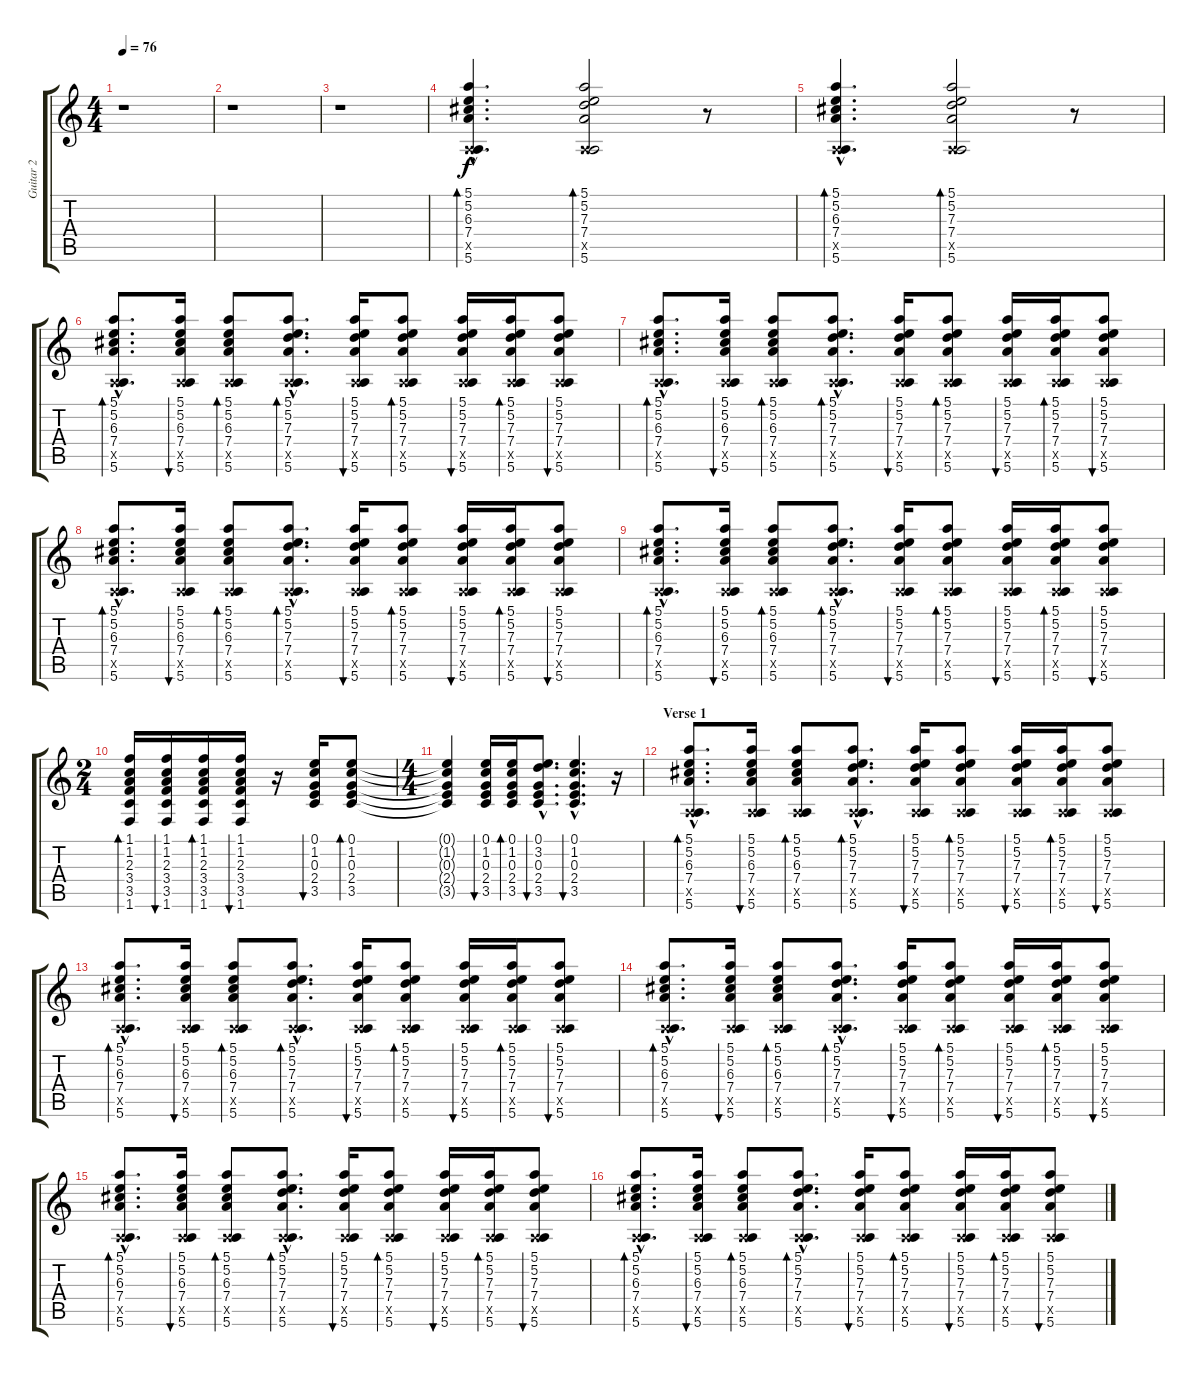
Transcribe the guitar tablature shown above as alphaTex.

\track ("Guitar 2" "Guitar 2") {instrument acousticguitarsteel}
\staff {score tabs}
\tuning (E4 B3 G3 D3 A2 E2) {hide}
\ts (4 4)
\tempo 76
\clef g2
\ks c
r.1{dy f instrument acousticguitarsteel} |
r.1 |
r.1 |
(5.1{hac} 5.2{hac} 6.3{hac} 7.4{hac} 0.5{hac x} 5.6{hac}).4{d bd 60} (5.1 5.2 7.3 7.4 0.5{x} 5.6).2{bd 60} r.8 |
(5.1{hac} 5.2{hac} 6.3{hac} 7.4{hac} 0.5{hac x} 5.6{hac}).4{d bd 60} (5.1 5.2 7.3 7.4 0.5{x} 5.6).2{bd 60} r.8 |
(5.1{hac} 5.2{hac} 6.3{hac} 7.4{hac} 0.5{hac x} 5.6{hac}).8{d bd 30} (5.1 5.2 6.3 7.4 0.5{x} 5.6).16{bu 30} (5.1 5.2 6.3 7.4 0.5{x} 5.6).8{bd 30} (5.1{hac} 5.2{hac} 7.3{hac} 7.4{hac} 0.5{hac x} 5.6{hac}).8{d bd 30} (5.1 5.2 7.3 7.4 0.5{x} 5.6).16{bu 30} (5.1 5.2 7.3 7.4 0.5{x} 5.6).8{bd 30} (5.1 5.2 7.3 7.4 0.5{x} 5.6).16{bu 30} (5.1 5.2 7.3 7.4 0.5{x} 5.6).16{bd 30} (5.1 5.2 7.3 7.4 0.5{x} 5.6).8{bu 30} |
(5.1{hac} 5.2{hac} 6.3{hac} 7.4{hac} 0.5{hac x} 5.6{hac}).8{d bd 30} (5.1 5.2 6.3 7.4 0.5{x} 5.6).16{bu 30} (5.1 5.2 6.3 7.4 0.5{x} 5.6).8{bd 30} (5.1{hac} 5.2{hac} 7.3{hac} 7.4{hac} 0.5{hac x} 5.6{hac}).8{d bd 30} (5.1 5.2 7.3 7.4 0.5{x} 5.6).16{bu 30} (5.1 5.2 7.3 7.4 0.5{x} 5.6).8{bd 30} (5.1 5.2 7.3 7.4 0.5{x} 5.6).16{bu 30} (5.1 5.2 7.3 7.4 0.5{x} 5.6).16{bd 30} (5.1 5.2 7.3 7.4 0.5{x} 5.6).8{bu 30} |
(5.1{hac} 5.2{hac} 6.3{hac} 7.4{hac} 0.5{hac x} 5.6{hac}).8{d bd 30} (5.1 5.2 6.3 7.4 0.5{x} 5.6).16{bu 30} (5.1 5.2 6.3 7.4 0.5{x} 5.6).8{bd 30} (5.1{hac} 5.2{hac} 7.3{hac} 7.4{hac} 0.5{hac x} 5.6{hac}).8{d bd 30} (5.1 5.2 7.3 7.4 0.5{x} 5.6).16{bu 30} (5.1 5.2 7.3 7.4 0.5{x} 5.6).8{bd 30} (5.1 5.2 7.3 7.4 0.5{x} 5.6).16{bu 30} (5.1 5.2 7.3 7.4 0.5{x} 5.6).16{bd 30} (5.1 5.2 7.3 7.4 0.5{x} 5.6).8{bu 30} |
(5.1{hac} 5.2{hac} 6.3{hac} 7.4{hac} 0.5{hac x} 5.6{hac}).8{d bd 30} (5.1 5.2 6.3 7.4 0.5{x} 5.6).16{bu 30} (5.1 5.2 6.3 7.4 0.5{x} 5.6).8{bd 30} (5.1{hac} 5.2{hac} 7.3{hac} 7.4{hac} 0.5{hac x} 5.6{hac}).8{d bd 30} (5.1 5.2 7.3 7.4 0.5{x} 5.6).16{bu 30} (5.1 5.2 7.3 7.4 0.5{x} 5.6).8{bd 30} (5.1 5.2 7.3 7.4 0.5{x} 5.6).16{bu 30} (5.1 5.2 7.3 7.4 0.5{x} 5.6).16{bd 30} (5.1 5.2 7.3 7.4 0.5{x} 5.6).8{bu 30} |
\ts (2 4)
(1.1 1.2 2.3 3.4 3.5 1.6).16{bd 30} (1.1 1.2 2.3 3.4 3.5 1.6).16{bu 30} (1.1 1.2 2.3 3.4 3.5 1.6).16{bd 30} (1.1 1.2 2.3 3.4 3.5 1.6).16{bu 30} r.16 (0.1 1.2 0.3 2.4 3.5).16{bu 30} (0.1 1.2 0.3 2.4 3.5).8{bd 30} |
\ts (4 4)
(0.1{t} 1.2{t} 0.3{t} 2.4{t} 3.5{t}).4 (0.1 1.2 0.3 2.4 3.5).16{bu 30} (0.1 1.2 0.3 2.4 3.5).16{bd 30} (0.1{hac} 3.2{hac} 0.3{hac} 2.4{hac} 3.5{hac}).8{d bu 30} (0.1{hac} 1.2{hac} 0.3{hac} 2.4{hac} 3.5{hac}).4{d bu 30} r.16 |
\section ("" "Verse 1")
(5.1{hac} 5.2{hac} 6.3{hac} 7.4{hac} 0.5{hac x} 5.6{hac}).8{d bd 30 volume 12} (5.1 5.2 6.3 7.4 0.5{x} 5.6).16{bu 30} (5.1 5.2 6.3 7.4 0.5{x} 5.6).8{bd 30} (5.1{hac} 5.2{hac} 7.3{hac} 7.4{hac} 0.5{hac x} 5.6{hac}).8{d bd 30} (5.1 5.2 7.3 7.4 0.5{x} 5.6).16{bu 30} (5.1 5.2 7.3 7.4 0.5{x} 5.6).8{bd 30} (5.1 5.2 7.3 7.4 0.5{x} 5.6).16{bu 30} (5.1 5.2 7.3 7.4 0.5{x} 5.6).16{bd 30} (5.1 5.2 7.3 7.4 0.5{x} 5.6).8{bu 30} |
(5.1{hac} 5.2{hac} 6.3{hac} 7.4{hac} 0.5{hac x} 5.6{hac}).8{d bd 30} (5.1 5.2 6.3 7.4 0.5{x} 5.6).16{bu 30} (5.1 5.2 6.3 7.4 0.5{x} 5.6).8{bd 30} (5.1{hac} 5.2{hac} 7.3{hac} 7.4{hac} 0.5{hac x} 5.6{hac}).8{d bd 30} (5.1 5.2 7.3 7.4 0.5{x} 5.6).16{bu 30} (5.1 5.2 7.3 7.4 0.5{x} 5.6).8{bd 30} (5.1 5.2 7.3 7.4 0.5{x} 5.6).16{bu 30} (5.1 5.2 7.3 7.4 0.5{x} 5.6).16{bd 30} (5.1 5.2 7.3 7.4 0.5{x} 5.6).8{bu 30} |
(5.1{hac} 5.2{hac} 6.3{hac} 7.4{hac} 0.5{hac x} 5.6{hac}).8{d bd 30} (5.1 5.2 6.3 7.4 0.5{x} 5.6).16{bu 30} (5.1 5.2 6.3 7.4 0.5{x} 5.6).8{bd 30} (5.1{hac} 5.2{hac} 7.3{hac} 7.4{hac} 0.5{hac x} 5.6{hac}).8{d bd 30} (5.1 5.2 7.3 7.4 0.5{x} 5.6).16{bu 30} (5.1 5.2 7.3 7.4 0.5{x} 5.6).8{bd 30} (5.1 5.2 7.3 7.4 0.5{x} 5.6).16{bu 30} (5.1 5.2 7.3 7.4 0.5{x} 5.6).16{bd 30} (5.1 5.2 7.3 7.4 0.5{x} 5.6).8{bu 30} |
(5.1{hac} 5.2{hac} 6.3{hac} 7.4{hac} 0.5{hac x} 5.6{hac}).8{d bd 30} (5.1 5.2 6.3 7.4 0.5{x} 5.6).16{bu 30} (5.1 5.2 6.3 7.4 0.5{x} 5.6).8{bd 30} (5.1{hac} 5.2{hac} 7.3{hac} 7.4{hac} 0.5{hac x} 5.6{hac}).8{d bd 30} (5.1 5.2 7.3 7.4 0.5{x} 5.6).16{bu 30} (5.1 5.2 7.3 7.4 0.5{x} 5.6).8{bd 30} (5.1 5.2 7.3 7.4 0.5{x} 5.6).16{bu 30} (5.1 5.2 7.3 7.4 0.5{x} 5.6).16{bd 30} (5.1 5.2 7.3 7.4 0.5{x} 5.6).8{bu 30} |
(5.1{hac} 5.2{hac} 6.3{hac} 7.4{hac} 0.5{hac x} 5.6{hac}).8{d bd 30} (5.1 5.2 6.3 7.4 0.5{x} 5.6).16{bu 30} (5.1 5.2 6.3 7.4 0.5{x} 5.6).8{bd 30} (5.1{hac} 5.2{hac} 7.3{hac} 7.4{hac} 0.5{hac x} 5.6{hac}).8{d bd 30} (5.1 5.2 7.3 7.4 0.5{x} 5.6).16{bu 30} (5.1 5.2 7.3 7.4 0.5{x} 5.6).8{bd 30} (5.1 5.2 7.3 7.4 0.5{x} 5.6).16{bu 30} (5.1 5.2 7.3 7.4 0.5{x} 5.6).16{bd 30} (5.1 5.2 7.3 7.4 0.5{x} 5.6).8{bu 30}
